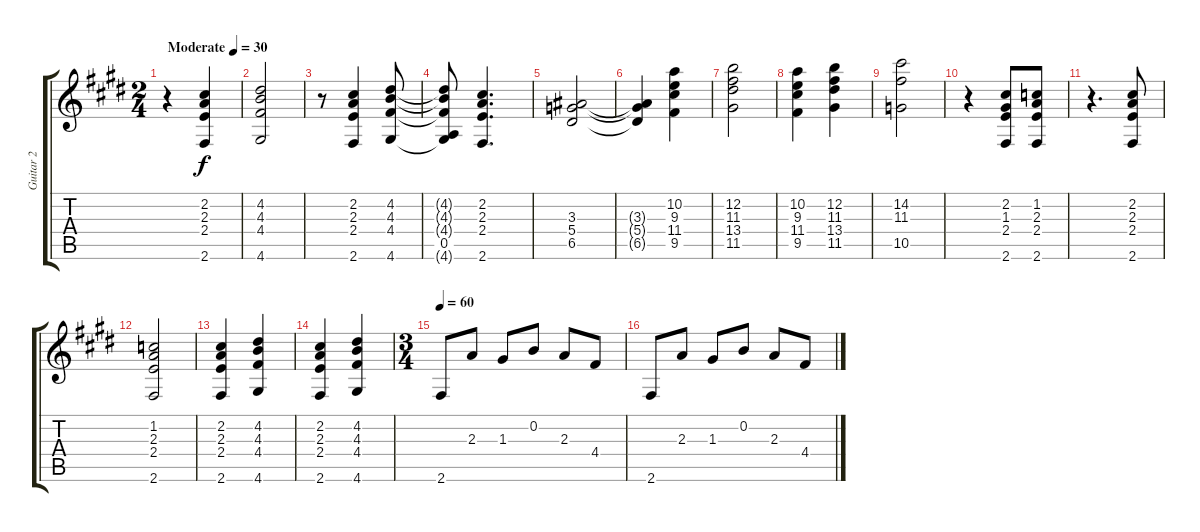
\track ("Guitar 2" "Guitar 2") {instrument electricguitarjazz}
\staff {score tabs}
\tuning (E4 B3 G3 D3 A2 E2) {hide}
\ts (2 4)
\tempo (30 "Moderate")
\clef g2
\ks c#minor
r.4{dy f instrument electricguitarjazz} (2.2 2.3 2.4 2.6).4 |
(4.2 4.3 4.4 4.6).2 |
r.8 (2.2 2.3 2.4 2.6).4 (4.2 4.3 4.4 4.6).8 |
(4.2{t} 4.3{t} 4.4{t} 0.5 4.6{t}).8 (2.2 2.3 2.4 2.6).4{d} |
(3.3 5.4 6.5).2 |
(3.3{t} 5.4{t} 6.5{t}).4 (10.2 9.3 11.4 9.5).4 |
(12.2 11.3 13.4 11.5).2 |
(10.2 9.3 11.4 9.5).4 (12.2 11.3 13.4 11.5).4 |
(14.2 11.3 10.5).2 |
r.4 (2.2 1.3 2.4 2.6).8 (1.2 2.3 2.4 2.6).8 |
r.4{d} (2.2 2.3 2.4 2.6).8 |
(1.2 2.3 2.4 2.6).2 |
(2.2 2.3 2.4 2.6).4 (4.2 4.3 4.4 4.6).4 |
(2.2 2.3 2.4 2.6).4 (4.2 4.3 4.4 4.6).4 |
\ts (3 4)
\tempo 60
2.6.8 2.3.8 1.3.8 0.2.8 2.3.8 4.4.8 |
2.6.8 2.3.8 1.3.8 0.2.8 2.3.8 4.4.8
